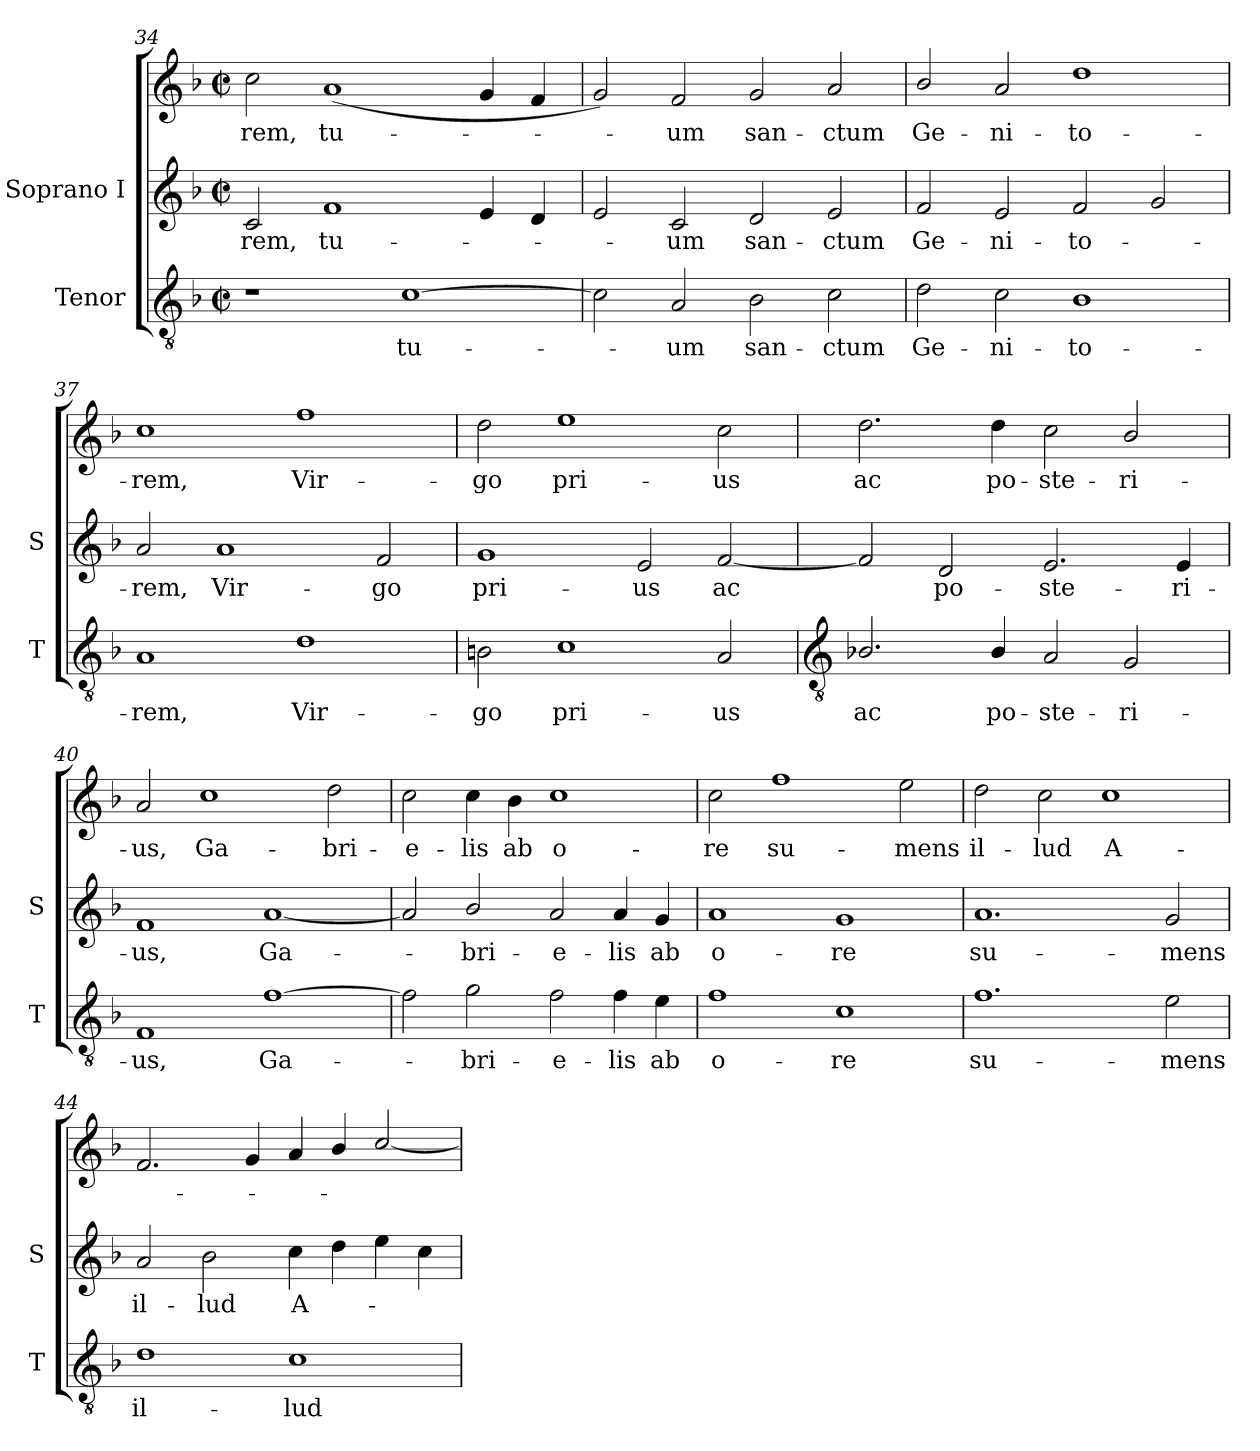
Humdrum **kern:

**kern	**text	**kern	**text	**kern	**text
*part2	*part2	*part1	*part1	*part1	*part1
*staff3	*staff3	*staff2	*staff2	*staff1	*staff1
*I"Tenor	*	*I"Soprano I	*	*	*
*I'T	*	*I'S	*	*	*
*clefGv2	*	*clefG2	*	*clefG2	*
*k[b-]	*	*k[b-]	*	*k[b-]	*
*F:	*	*F:	*	*F:	*
*M4/2	*	*M4/2	*	*M4/2	*
*met(c|)	*	*met(c|)	*	*met(c|)	*
=34	=34	=34	=34	=34	=34
!	!	!	!LO:LY:b	!	!LO:LY:b
1r	.	2c	rem,	2cc	-rem,
!	!	!	!LO:LY:b	!	!LO:LY:b
.	.	1f	tu-	(<1a	tu-
!	!LO:LY:b	!	!	!	!
[1c	tu-	.	.	.	.
.	.	4e	.	4g	.
.	.	4d	.	4f	.
=35	=35	=35	=35	=35	=35
2c]	.	2e	.	2g)	.
!	!LO:LY:b	!	!LO:LY:b	!	!LO:LY:b
2A	um	2c	um	2f	um
!	!LO:LY:b	!	!LO:LY:b	!	!LO:LY:b
2B-	san-	2d	san-	2g	san-
!	!LO:LY:b	!	!LO:LY:b	!	!LO:LY:b
2c	-ctum	2e	-ctum	2a	-ctum
=36	=36	=36	=36	=36	=36
!	!LO:LY:b	!	!LO:LY:b	!	!LO:LY:b
2d	Ge-	2f	-Ge-	2b-/	Ge-
!	!LO:LY:b	!	!LO:LY:b	!	!LO:LY:b
2c	-ni-	2e	-ni-	2a	-ni-
!	!LO:LY:b	!	!LO:LY:b	!	!LO:LY:b
1B-	-to-	2f	-to-	1dd	-to-
.	.	2g	.	.	.
=37	=37	=37	=37	=37	=37
!	!LO:LY:b	!	!LO:LY:b	!	!LO:LY:b
1A	-rem,	2a	-rem,	1cc	rem,
!	!	!	!LO:LY:b	!	!
.	.	1a	Vir-	.	.
!	!LO:LY:b	!	!	!	!LO:LY:b
1d	Vir-	.	.	1ff	Vir-
!	!	!	!LO:LY:b	!	!
.	.	2f	-go	.	.
=38	=38	=38	=38	=38	=38
!	!LO:LY:b	!	!LO:LY:b	!	!LO:LY:b
2Bn	-go	1g	pri-	2dd	go
!	!LO:LY:b	!	!	!	!LO:LY:b
1c	pri-	.	.	1ee	pri-
!	!	!	!LO:LY:b	!	!
.	.	2e	-us	.	.
!	!LO:LY:b	!	!LO:LY:b	!	!LO:LY:b
2A	-us	[2f	ac	2cc	-us
!!LO:LB:g=z
=39	=39	=39	=39	=39	=39
*clefGv2	*	*	*	*	*
!	!LO:LY:b	!	!	!	!LO:LY:b
2.B-X/	ac	2f]	.	2.dd	ac
!	!	!	!LO:LY:b	!	!
.	.	2d	-po-	.	.
!	!LO:LY:b	!	!	!	!LO:LY:b
4B-/	po-	.	.	4dd	po-
!	!LO:LY:b	!	!LO:LY:b	!	!LO:LY:b
2A	-ste-	2.e	-ste-	2cc	-ste-
!	!LO:LY:b	!	!	!	!LO:LY:b
2G	-ri-	.	.	2b-/	-ri-
!	!	!	!LO:LY:b	!	!
.	.	4e	-ri-	.	.
=40	=40	=40	=40	=40	=40
!	!LO:LY:b	!	!LO:LY:b	!	!LO:LY:b
1F	-us,	1f	-us,	2a	-us,
!	!	!	!	!	!LO:LY:b
.	.	.	.	1cc	Ga-
!	!LO:LY:b	!	!LO:LY:b	!	!
[1f	Ga-	[1a	Ga-	.	.
!	!	!	!	!	!LO:LY:b
.	.	.	.	2dd	-bri-
=41	=41	=41	=41	=41	=41
!	!	!	!	!	!LO:LY:b
2f]	.	2a]	.	2cc	e-
!	!LO:LY:b	!	!LO:LY:b	!	!LO:LY:b
2g	bri-	2b-/	-bri-	4cc	-lis
!	!	!	!	!	!LO:LY:b
.	.	.	.	4b-	ab
!	!LO:LY:b	!	!LO:LY:b	!	!LO:LY:b
2f	-e-	2a	-e-	1cc	o-
!	!LO:LY:b	!	!LO:LY:b	!	!
4f	-lis	4a	-lis	.	.
!	!LO:LY:b	!	!LO:LY:b	!	!
4e	ab	4g	ab	.	.
=42	=42	=42	=42	=42	=42
!	!LO:LY:b	!	!LO:LY:b	!	!LO:LY:b
1f	o-	1a	o-	2cc	re
!	!	!	!	!	!LO:LY:b
.	.	.	.	1ff	su-
!	!LO:LY:b	!	!LO:LY:b	!	!
1c	-re	1g	-re	.	.
!	!	!	!	!	!LO:LY:b
.	.	.	.	2ee	-mens
=43	=43	=43	=43	=43	=43
!	!LO:LY:b	!	!LO:LY:b	!	!LO:LY:b
1.f	su-	1.a	su-	2dd	il-
!	!	!	!	!	!LO:LY:b
.	.	.	.	2cc	-lud
!	!	!	!	!	!LO:LY:b
.	.	.	.	1cc	A-
!	!LO:LY:b	!	!LO:LY:b	!	!
2e	-mens	2g	-mens	.	.
=44	=44	=44	=44	=44	=44
!	!LO:LY:b	!	!LO:LY:b	!	!
1d	il-	2a	il-	2.f	.
!	!	!	!LO:LY:b	!	!
.	.	2b-	-lud	.	.
.	.	.	.	4g	.
!	!LO:LY:b	!	!LO:LY:b	!	!
1c	-lud	4cc	A-	4a	.
.	.	4dd	.	4b-/	.
.	.	4ee	.	[2cc/	.
.	.	4cc	.	.	.
=	=	=	=	=	=
*-	*-	*-	*-	*-	*-
